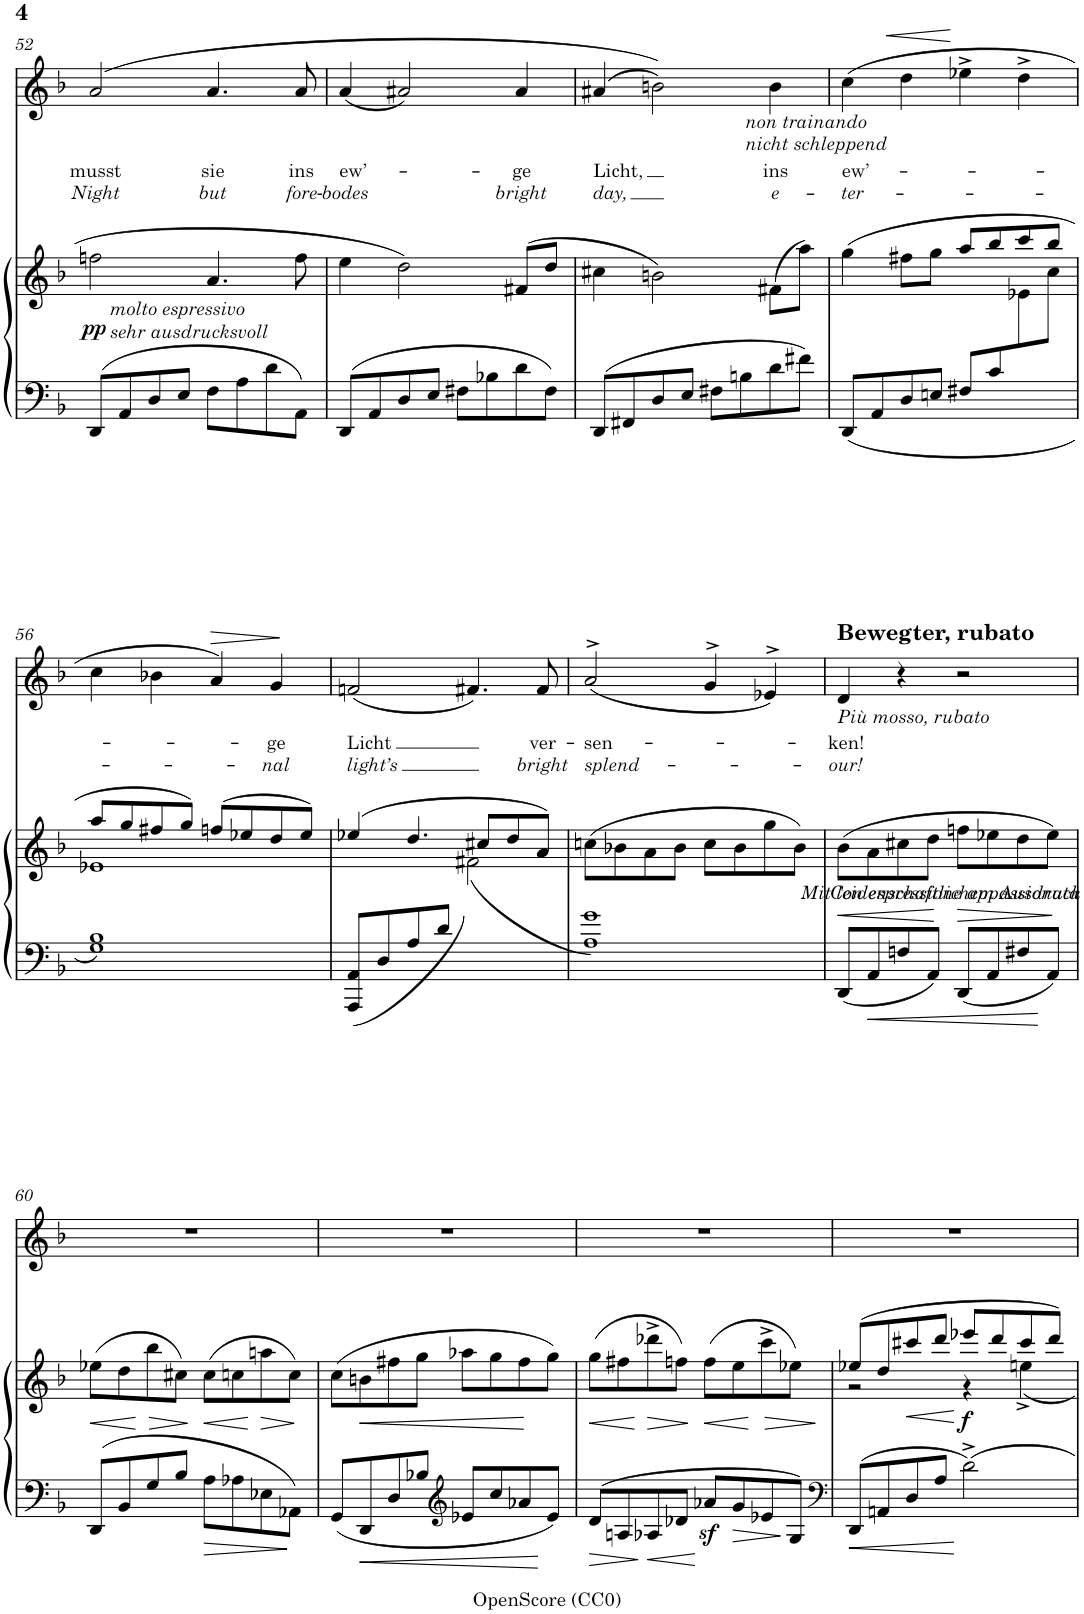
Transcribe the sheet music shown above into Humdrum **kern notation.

**kern	**kern	**dynam	**kern	**text	**text	**dynam
*part2	*part2	*part2	*part1	*part1	*part1	*part1
*staff3	*staff2	*staff2/3	*staff1	*staff1	*staff1	*staff1
*I"Piano	*	*	*I"Gesang Voice	*	*	*
*I'Pno	*	*	*	*	*	*
!!LO:PB:g=z
*clefF4	*clefG2	*	*clefG2	*	*	*
*k[b-]	*k[b-]	*	*k[b-]	*	*	*
*M4/4	*M4/4	*	*M4/4	*	*	*
=52	=52	=52	=52	=52	=52	=52
!	!LO:TX:b:i:t=molto espressivo	!	!	!	!	!
!	!LO:TX:b:t=sehr ausdrucksvoll	!	!	!	!	!
!	!	!LO:DY:b	!	!LO:LY:b	!LO:LY:b	!
8DD/L	2ffn\	pp	(2a/	musst	Night	.
8AA/	.	.	.	.	.	.
8D/	.	.	.	.	.	.
8E/J	.	.	.	.	.	.
!	!	!	!	!LO:LY:b	!LO:LY:b	!
8F\L	4.a/	.	4.a/	sie	but	.
8A\	.	.	.	.	.	.
8d\	.	.	.	.	.	.
!	!	!	!	!LO:LY:b	!LO:LY:b	!
8AA\J	8ff\	.	8a/	ins	fore-	.
=53	=53	=53	=53	=53	=53	=53
!	!	!	!	!LO:LY:b	!LO:LY:b	!
8DD/L	4ee\	.	(4a/	ew’-	-bodes	.
8AA/	.	.	.	.	.	.
8D/	2dd\	.	2a#X/)	.	.	.
8E/J	.	.	.	.	.	.
8F#X\L	.	.	.	.	.	.
8B-X\	.	.	.	.	.	.
!	!	!	!	!LO:LY:b	!LO:LY:b	!
8d\	(>8f#X/L	.	4a#/	-ge	bright	.
8F#\J	8dd/J	.	.	.	.	.
=54	=54	=54	=54	=54	=54	=54
!	!	!	!	!LO:LY:b	!LO:LY:b	!
8DD/L	4cc#X\	.	(4a#X/	Licht,	day,	.
8FF#X/	.	.	.	.	.	.
8D/	2bn\)	.	2bn\))	.	.	.
8E/J	.	.	.	.	.	.
8F#X\L	.	.	.	.	.	.
8Bn\	.	.	.	.	.	.
!	!	!	!LO:TX:b:i:t=non trainando	!	!	!
!	!	!	!LO:TX:b:t=nicht schleppend	!	!	!
!	!	!	!	!LO:LY:b	!LO:LY:b	!
8d\	(8f#X\L	.	4b\	ins	e-	.
8f#X\J	8aa\J)	.	.	.	.	.
=55	=55	=55	=55	=55	=55	=55
*	*^	*	*	*	*	*
!	!	!	!	!	!LO:LY:b	!LO:LY:b	!
8DD/L	(4gg\	2.ryy	.	(4cc\	ew’-	-ter-	.
8AA/	.	.	.	.	.	.	.
!	!	!	!	!	!	!	!LO:HP:b
8D/	8ff#X\L	.	.	4dd\	.	.	<
8En/J	8gg\J	.	.	.	.	.	.
8F#X/L	8aa/L	.	.	4ee-X^\	.	.	[
8c/	8bb-/	.	.	.	.	.	.
4ryy	8ccc/	8e-X\	.	4dd^\	.	.	.
.	8bb-/J	8cc\J	.	.	.	.	.
!!LO:LB:g=z
=56	=56	=56	=56	=56	=56	=56	=56
1G 1B-	8aa/L	1e-X	.	4cc\	.	.	.
.	8gg/	.	.	.	.	.	.
.	8ff#X/	.	.	4b-X\	.	.	.
.	8gg/J)	.	.	.	.	.	.
!	!	!	!	!	!	!	!LO:HP:b
.	(8ffn/L	.	.	4a/)	.	.	>
.	8ee-X/	.	.	.	.	.	.
!	!	!	!	!	!LO:LY:b	!LO:LY:b	!
.	8dd/	.	.	4g/	-ge	-nal	]
.	8ee-/J)	.	.	.	.	.	.
=57	=57	=57	=57	=57	=57	=57	=57
!	!	!	!	!	!LO:LY:b	!LO:LY:b	!
(<8AAA/ 8AA/L	(>4ee-X/	2ryy	.	(2fn/	Licht	light’s	.
8D/	.	.	.	.	.	.	.
8A/	4.dd/	.	.	.	.	.	.
8d/J	.	.	.	.	.	.	.
2ryy	.	(<2f#X\)	.	4.f#X/)	.	.	.
.	8cc#X/L	.	.	.	.	.	.
.	8dd/	.	.	.	.	.	.
!	!	!	!	!	!LO:LY:b	!LO:LY:b	!
.	8a/J)	.	.	8f#/	ver-	bright	.
*	*v	*v	*	*	*	*	*
=58	=58	=58	=58	=58	=58	=58
!	!	!	!	!LO:LY:b	!LO:LY:b	!
1A 1g)	(8ccn\L	.	(2a^>/	-sen-	splend-	.
.	8b-X\	.	.	.	.	.
.	8a\	.	.	.	.	.
.	8b-\J	.	.	.	.	.
.	8cc\L	.	4g^>/	.	.	.
.	8b-\	.	.	.	.	.
.	8gg\	.	4e-X^>/)	.	.	.
.	8b-\J)	.	.	.	.	.
=59	=59	=59	=59	=59	=59	=59
!	!	!	!LO:TX:a:B:t=Bewegter, rubato	!	!	!
!	!	!	!LO:TX:b:i:t=Più mosso, rubato	!	!	!
!	!LO:TX:b:i:t=Mit leidenschaftlichem Ausdruck	!	!	!	!	!
!	!	!LO:HP:b	!	!LO:LY:b	!LO:LY:b	!
8DD/L	(8b-\L	<	4d/	-ken!	-our!	.
!	!LO:TX:b:i:t=Con espressione appassionata	!	!	!	!	!
8AA/	8a\	.	.	.	.	.
8Fn/	8cc#X\	.	4r	.	.	.
8AA/J	8dd\J	.	.	.	.	.
!	!	!LO:HP:n=1:b	!	!	!	!
8DD/L	8ffn\L	[ >	2r	.	.	.
8AA/	8ee-X\	.	.	.	.	.
8F#X/	8dd\	.	.	.	.	.
8AA/J	8ee-\J)	.	.	.	.	.
.	.	]	.	.	.	.
!!LO:LB:g=z
=60	=60	=60	=60	=60	=60	=60
!	!	!LO:HP:b	!	!	!	!
8DD/L	(8ee-X\L	<	1r	.	.	.
8BB-/	8dd\	.	.	.	.	.
!	!	!LO:HP:n=1:b	!	!	!	!
8G/	8bb-\	[ >	.	.	.	.
8B-/J	8cc#X\J)	.	.	.	.	.
!	!	!LO:HP:n=1:b	!	!	!	!
8A\L	(8cc#\L	] <	.	.	.	.
8A-X\	8ccn\	.	.	.	.	.
!	!	!LO:HP:n=1:b	!	!	!	!
8E-X\	8aan\	[ >	.	.	.	.
8AA-X\J	8cc\J)	.	.	.	.	.
.	.	]	.	.	.	.
=61	=61	=61	=61	=61	=61	=61
8GG/L	(8cc\L	.	1r	.	.	.
!	!	!LO:HP:b	!	!	!	!
8DD/	8bn\	<	.	.	.	.
8D/	8ff#X\	.	.	.	.	.
8B-X/J	8gg\J	.	.	.	.	.
*clefG2	*	*	*	*	*	*
8e-X/L	8aa-X\L	.	.	.	.	.
8cc/	8gg\	.	.	.	.	.
8a-X/	8ff#\	[	.	.	.	.
8e-/J	8gg\J)	.	.	.	.	.
=62	=62	=62	=62	=62	=62	=62
!	!	!LO:HP:b	!	!	!	!
8d/L	(8gg\L	<	1r	.	.	.
8An/	8ff#X\	.	.	.	.	.
!	!	!LO:HP:n=1:b	!	!	!	!
8A-X/	8ddd-X^\	[ >	.	.	.	.
8d-X/J	8ffn\J)	.	.	.	.	.
!	!	!LO:HP:n=1:b	!	!	!	!
8a-Xz</L	(8ff\L	] <	.	.	.	.
8g/	8ee\	.	.	.	.	.
!	!	!LO:HP:n=1:b	!	!	!	!
8e-X/	8ccc^\	[ >	.	.	.	.
8G/J	8ee-X\J)	.	.	.	.	.
.	.	]	.	.	.	.
=63	=63	=63	=63	=63	=63	=63
*clefF4	*	*	*	*	*	*
*	*^	*	*	*	*	*
8DD/L	(8ee-X/L	2r	.	1r	.	.	.
8AAn/	8dd/	.	.	.	.	.	.
!	!	!	!LO:HP:b	!	!	!	!
8D/	8ccc#X/	.	<	.	.	.	.
8A/J	8ddd/J	.	.	.	.	.	.
!	!	!	!LO:DY:n=1:b	!	!	!	!
2d^\	8eee-X/L	4r	[ f	.	.	.	.
.	8ddd/	.	.	.	.	.	.
.	8ccc#/	4een^\	.	.	.	.	.
.	8ddd/J)	.	.	.	.	.	.
*	*v	*v	*	*	*	*	*
=	=	=	=	=	=	=
*-	*-	*-	*-	*-	*-	*-
